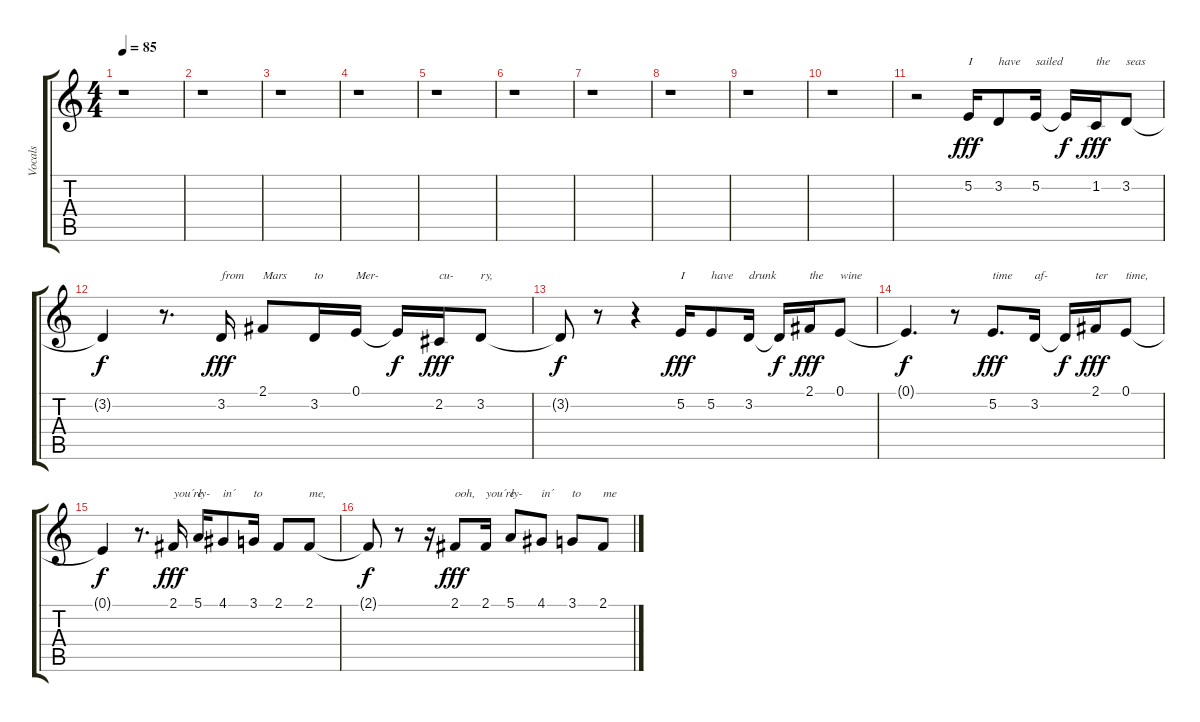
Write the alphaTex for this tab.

\track ("Vocals" "Vocals") {instrument lead6voice}
\staff {score tabs}
\tuning (E4 B3 G3 D3 A2 E2) {hide}
\ts (4 4)
\tempo 85
\clef g2
\ks c
r.1{dy fff} |
r.1 |
r.1 |
r.1 |
r.1 |
r.1 |
r.1 |
r.1 |
r.1 |
r.1 |
r.2 5.2.16{txt "I"} 3.2.8{txt "have"} 5.2.16{txt "sailed"} 5.2{t}.16{dy f} 1.2.16{txt "the" dy fff} 3.2.8{txt "seas"} |
3.2{t}.4{dy f} r.8{d} 3.2.16{txt "from" dy fff} 2.1.8{txt "Mars"} 3.2.16{txt "to"} 0.1.16{txt "Mer-"} 0.1{t}.16{dy f} 2.2.16{txt "cu-" dy fff} 3.2.8{txt "ry,"} |
3.2{t}.8{dy f} r.8 r.4 5.2.16{txt "I" dy fff} 5.2.8{txt "have"} 3.2.16{txt "drunk"} 3.2{t}.16{dy f} 2.1.16{txt "the" dy fff} 0.1.8{txt "wine"} |
0.1{t}.4{d dy f} r.8 5.2.8{d txt "time" dy fff} 3.2.16{txt "af-"} 3.2{t}.16{dy f} 2.1.16{txt "ter" dy fff} 0.1.8{txt "time,"} |
0.1{t}.4{dy f} r.8{d} 2.1.16{txt "you´re" dy fff} 5.1.16{txt "ly-"} 4.1.8{txt "in´"} 3.1.16{txt "to"} 2.1.8 2.1.8{txt "me,"} |
2.1{t}.8{dy f} r.8 r.16 2.1.8{txt "ooh," dy fff} 2.1.16{txt "you´re"} 5.1.8{txt "ly-"} 4.1.8{txt "in´"} 3.1.8{txt "to"} 2.1.8{txt "me"}
